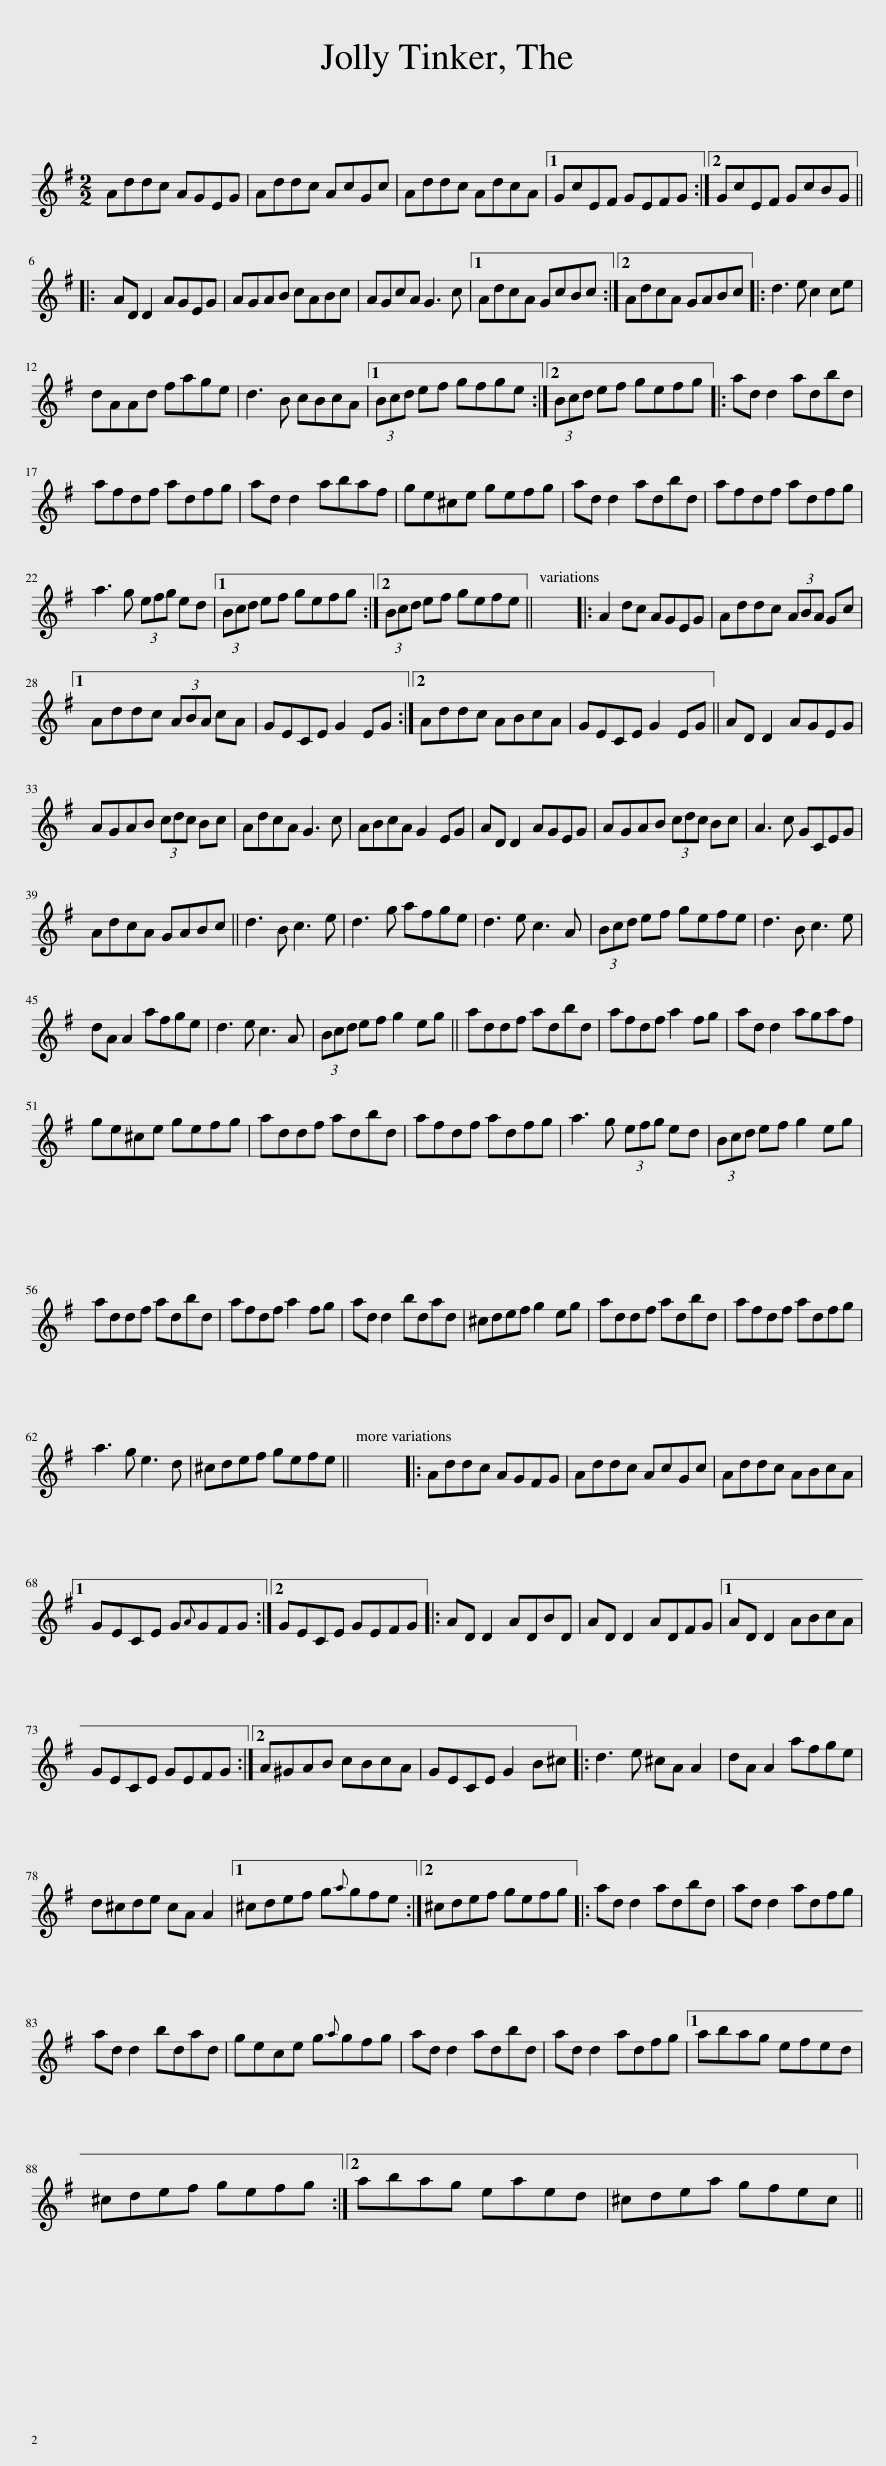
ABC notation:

X:1
L:1/8
M:2/2
I:linebreak $
K:G
V:1 treble
V:1
 Addc AGEG | Addc AcGc | Addc AdcA |1 GcEF GEFG :|2 GcEF GcBG |:$ %5
 AD D2 AGEG | AGAB cABc | AGcA G3 c |1 AdcA GcBc :|2 AdcA GABc |: %10
 d3 e c2 ce |$ dAAd fage | d3 B cBcA |1 (3Bcd ef gfge :|2 (3Bcd ef gefg |: %15
 ad d2 adbd |$ afdf adfg | ad d2 abaf | ge^ce gefg | ad d2 adbd | %20
 afdf adfg |$ a3 g (3efg ed |1 (3Bcd ef gefg :|2 (3Bcd ef gefe || x8 |: %25
 A2 dc AGEG | Addc (3ABA Gc |1$ Addc (3ABA cA | GECE G2 EG :|2 Addc ABcA | %30
 GECE G2 EG || AD D2 AGEG |$ AGAB (3cdc Bc | AdcA G3 c | ABcA G2 EG | %35
 AD D2 AGEG | AGAB (3cdc Bc | A3 c GCEG |$ AdcA GABc || d3 B c3 e | %40
 d3 g afge | d3 e c3 A | (3Bcd ef gefe | d3 B c3 e |$ dA A2 afge | %45
 d3 e c3 A | (3Bcd ef g2 eg || addf adbd | afdf a2 fg | ad d2 agaf |$ %50
 ge^ce gefg | addf adbd | afdf adfg | a3 g (3efg ed | (3Bcd ef g2 eg |$ %55
 addf adbd | afdf a2 fg | ad d2 bdad | ^cdef g2 eg | addf adbd | %60
 afdf adfg |$ a3 g e3 d | ^cdef gefe || x8 |: Addc AGFG | %65
 Addc AcGc | Addc ABcA |1$ GECE G{A}GFG :|2 GECE GEFG |: AD D2 ADBD | %70
 AD D2 ADFG |1 AD D2 ABcA |$ GECE GEFG :|2 A^GAB cBcA | GECE G2 B^c |: %75
 d3 e ^cA A2 | dA A2 afge |$ d^cde cA A2 |1 ^cdef g{a}gfe :|2 ^cdef gefg |: %80
 ad d2 adbd | ad d2 adfg |$ ad d2 bdad | gece g{a}gfg | ad d2 adbd | %85
 ad d2 adfg |1 abag efed |$ ^cdef gefg :|2 abag eaed | ^cdea gfec || %90
